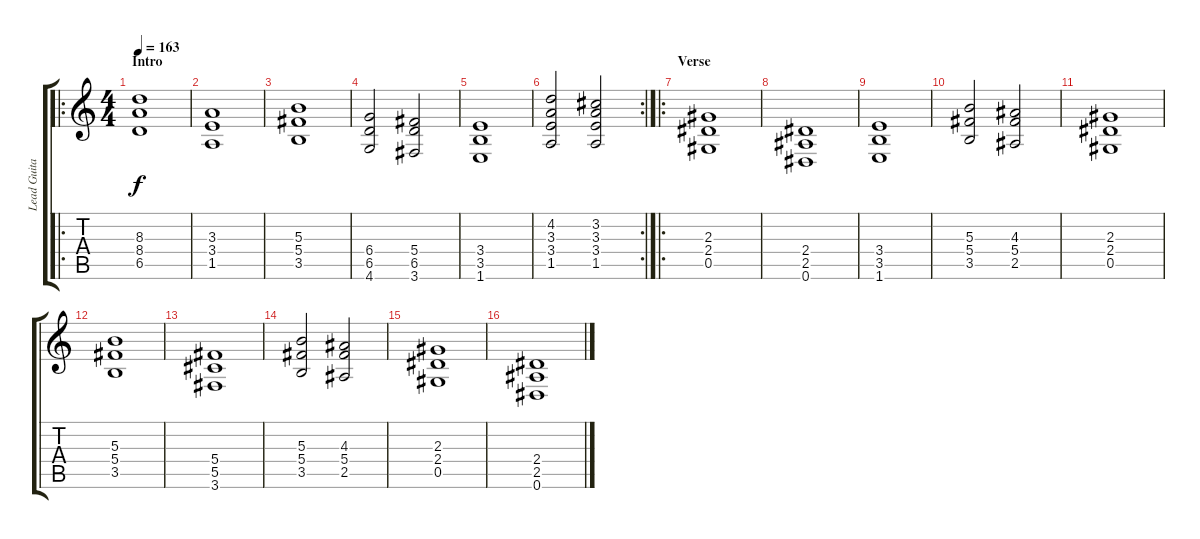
\track ("Lead Guitar (Jani)" "Lead Guita") {instrument distortionguitar}
\staff {score tabs}
\tuning (Eb4 Bb3 Gb3 Db3 Ab2 Eb2) {hide}
\ro
\ts (4 4)
\section ("" "Intro")
\tempo 163
\clef g2
\ks c
(8.3 8.4 6.5).1{dy f instrument distortionguitar} |
(3.3 3.4 1.5).1 |
(5.3 5.4 3.5).1 |
(6.4 6.5 4.6).2 (5.4 6.5 3.6).2 |
(3.4 3.5 1.6).1 |
\rc 2
(4.2 3.3 3.4 1.5).2 (3.2 3.3 3.4 1.5).2 |
\ro
\section ("" "Verse")
(2.3 2.4 0.5).1 |
(2.4 2.5 0.6).1 |
(3.4 3.5 1.6).1 |
(5.3 5.4 3.5).2 (4.3 5.4 2.5).2 |
(2.3 2.4 0.5).1 |
(5.3 5.4 3.5).1 |
(5.4 5.5 3.6).1 |
(5.3 5.4 3.5).2 (4.3 5.4 2.5).2 |
(2.3 2.4 0.5).1 |
(2.4 2.5 0.6).1
